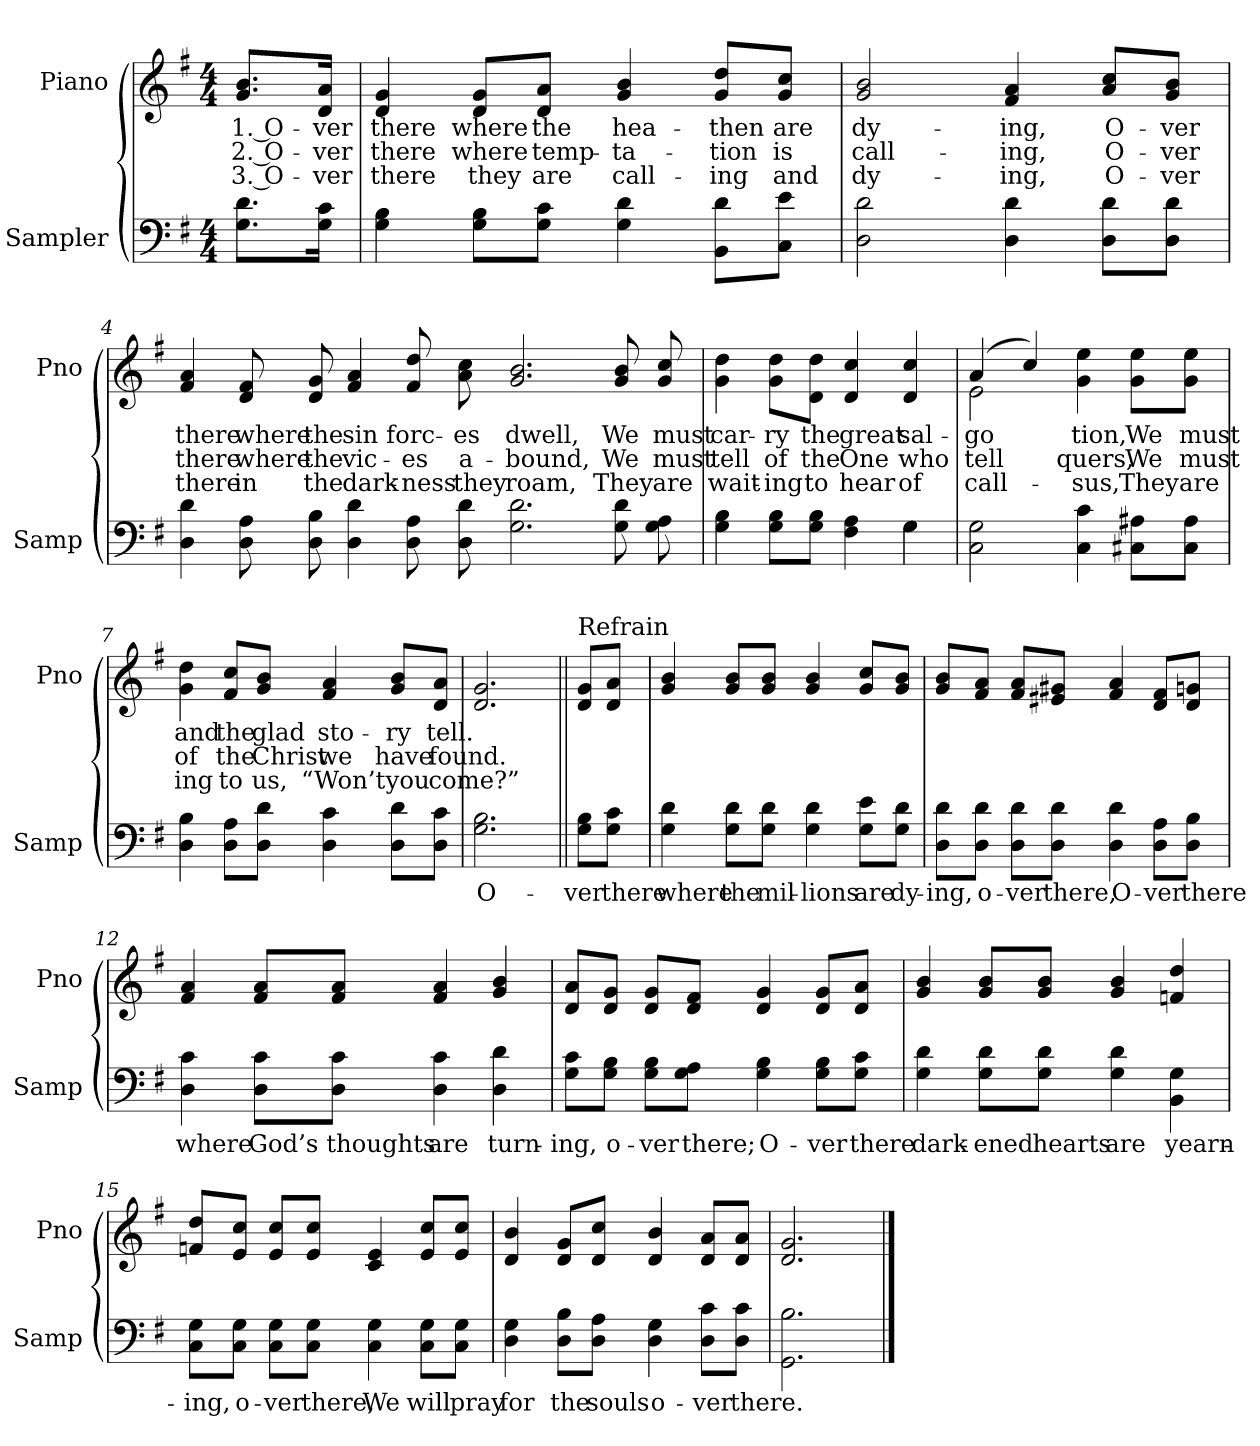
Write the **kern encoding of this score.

**kern	**text	**kern	**text	**text	**text
*part2	*part2	*part1	*part1	*part1	*part1
*staff2	*staff2	*staff1	*staff1	*staff1	*staff1
*I"Sampler	*	*I"Piano	*	*	*
*I'Samp	*	*I'Pno	*	*	*
*clefF4	*	*clefG2	*	*	*
*k[f#]	*	*k[f#]	*	*	*
*G:	*	*G:	*	*	*
*M4/4	*	*M4/4	*	*	*
=1	=1	=1	=1	=1	=1
8.G\ 8.d\L	.	8.g/ 8.b/L	1. O-	2. O-	3. O-
16G\ 16c\Jk	.	16d/ 16a/Jk	-ver	-ver	-ver
=2	=2	=2	=2	=2	=2
4G 4B	.	4d 4g	there	there	there
8G\ 8B\L	.	8d/ 8g/L	where	where	they
8G\ 8c\J	.	8d/ 8a/J	the	temp-	are
4G 4d	.	4g 4b	hea-	-ta-	call-
8BB\ 8d\L	.	8g/ 8dd/L	-then	-tion	-ing
8C\ 8e\J	.	8g/ 8cc/J	are	is	and
=3	=3	=3	=3	=3	=3
2D 2d	.	2g 2b	dy-	call-	dy-
4D 4d	.	4f# 4a	-ing,	-ing,	-ing,
8D\ 8d\L	.	8a/ 8cc/L	O-	O-	O-
8D\ 8d\J	.	8g/ 8b/J	-ver	-ver	-ver
=4	=4	=4	=4	=4	=4
4D 4d	.	4f# 4a	there	there	there
8D 8A	.	8d 8f#	where	where	in
8D 8B	.	8d 8g	the	the	the
4D 4d	.	4f# 4a	sin	vic-	dark-
8D 8A	.	8f# 8dd	forc-	-es	-ness
8D 8d	.	8a 8cc	-es	a-	they
2.G 2.d	.	2.g 2.b	dwell,	-bound,	roam,
8G 8d	.	8g 8b	We	We	They
8G 8A	.	8g 8cc	must	must	are
=5	=5	=5	=5	=5	=5
*^	*	*	*	*	*
4G 4B	2.ryy	.	4g 4dd	car-	tell	wait-
8G\ 8B\L	.	.	8g\ 8dd\L	-ry	of	-ing
8G\ 8B\J	.	.	8d\ 8dd\J	the	the	to
4F# 4A	.	.	4d 4cc	great	One	hear
4G\	4G	.	4d 4cc	sal-	who	of
*v	*v	*	*	*	*	*
=6	=6	=6	=6	=6	=6
*	*	*^	*	*	*
2C 2G	.	(4a/	2e	go	tell	call-
.	.	4cc/)	.	.	.	.
4C 4c	.	4g 4ee	2ryy	-tion,	-quers,	-sus,
8C#X\ 8A#X\L	.	8g\ 8ee\L	.	We	We	They
8C#\ 8A#\J	.	8g\ 8ee\J	.	must	must	are
*	*	*v	*v	*	*	*
=7	=7	=7	=7	=7	=7
4D 4B	.	4g 4dd	and	of	-ing
8D\ 8A\L	.	8f#/ 8cc/L	the	the	to
8D\ 8d\J	.	8g/ 8b/J	glad	Christ	us,
4D 4c	.	4f# 4a	sto-	we	“Won’t
8D\ 8d\L	.	8g/ 8b/L	-ry	have	you
8D\ 8c\J	.	8d/ 8a/J	tell.	found.	come?”
=8	=8	=8	=8	=8	=8
2.G 2.B	O-	2.d 2.g	.	.	.
=9||	=9||	=9||	=9||	=9||	=9||
!	!	!LO:TX:t=Refrain	!	!	!
8G\ 8B\L	-ver	8d/ 8g/L	.	.	.
8G\ 8c\J	there	8d/ 8a/J	.	.	.
=10	=10	=10	=10	=10	=10
4G 4d	where	4g 4b	.	.	.
8G\ 8d\L	the	8g/ 8b/L	.	.	.
8G\ 8d\J	mil-	8g/ 8b/J	.	.	.
4G 4d	-lions	4g 4b	.	.	.
8G\ 8e\L	are	8g/ 8cc/L	.	.	.
8G\ 8d\J	dy-	8g/ 8b/J	.	.	.
=11	=11	=11	=11	=11	=11
8D\ 8d\L	-ing,	8g/ 8b/L	.	.	.
8D\ 8d\J	o-	8f#/ 8a/J	.	.	.
8D\ 8d\L	-ver	8f#/ 8a/L	.	.	.
8D\ 8d\J	there,	8e#X/ 8g#X/J	.	.	.
4D 4d	O-	4f# 4a	.	.	.
8D\ 8A\L	-ver	8d/ 8f#/L	.	.	.
8D\ 8B\J	there	8d/ 8gn/J	.	.	.
=12	=12	=12	=12	=12	=12
4D 4c	where	4f# 4a	.	.	.
8D\ 8c\L	God’s	8f#/ 8a/L	.	.	.
8D\ 8c\J	thoughts	8f#/ 8a/J	.	.	.
4D 4c	are	4f# 4a	.	.	.
4D 4d	turn-	4g 4b	.	.	.
=13	=13	=13	=13	=13	=13
8G\ 8c\L	-ing,	8d/ 8a/L	.	.	.
8G\ 8B\J	o-	8d/ 8g/J	.	.	.
8G\ 8B\L	-ver	8d/ 8g/L	.	.	.
8G\ 8A\J	there;	8d/ 8f#/J	.	.	.
4G 4B	O-	4d 4g	.	.	.
8G\ 8B\L	-ver	8d/ 8g/L	.	.	.
8G\ 8c\J	there	8d/ 8a/J	.	.	.
=14	=14	=14	=14	=14	=14
4G 4d	dark-	4g 4b	.	.	.
8G\ 8d\L	-ened	8g/ 8b/L	.	.	.
8G\ 8d\J	hearts	8g/ 8b/J	.	.	.
4G 4d	are	4g 4b	.	.	.
4BB 4G	yearn-	4fn 4dd	.	.	.
=15	=15	=15	=15	=15	=15
8C\ 8G\L	-ing,	8fn/ 8dd/L	.	.	.
8C\ 8G\J	o-	8e/ 8cc/J	.	.	.
8C\ 8G\L	-ver	8e/ 8cc/L	.	.	.
8C\ 8G\J	there,	8e/ 8cc/J	.	.	.
4C 4G	We	4c 4e	.	.	.
8C\ 8G\L	will	8e/ 8cc/L	.	.	.
8C\ 8G\J	pray	8e/ 8cc/J	.	.	.
=16	=16	=16	=16	=16	=16
4D 4G	for	4d 4b	.	.	.
8D\ 8B\L	the	8d/ 8g/L	.	.	.
8D\ 8A\J	souls	8d/ 8cc/J	.	.	.
4D 4G	o-	4d 4b	.	.	.
8D\ 8c\L	-ver	8d/ 8a/L	.	.	.
8D\ 8c\J	there.	8d/ 8a/J	.	.	.
=17	=17	=17	=17	=17	=17
2.GG 2.B	.	2.d 2.g	.	.	.
==	==	==	==	==	==
*-	*-	*-	*-	*-	*-
